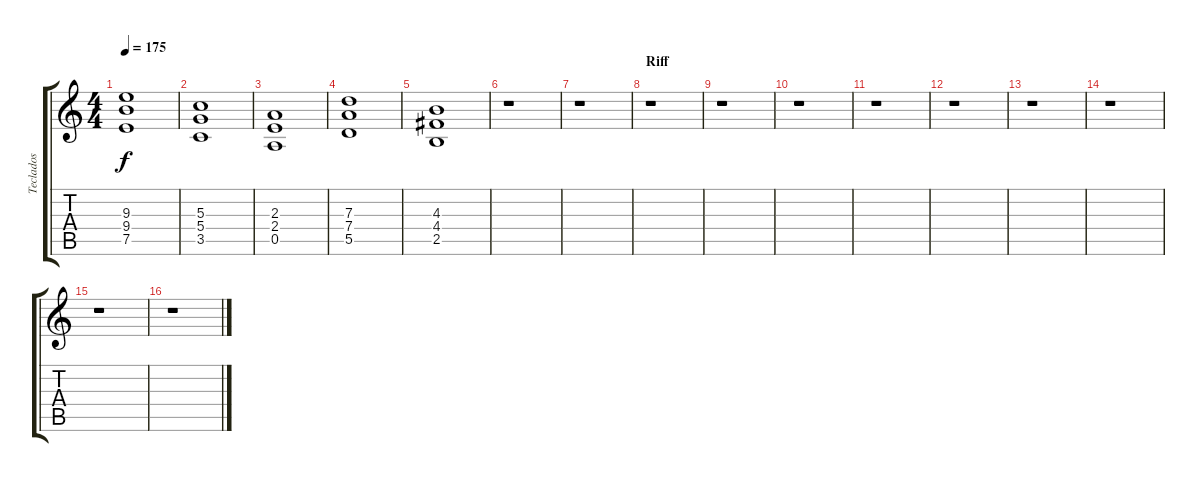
\track ("Teclados" "Teclados") {instrument stringensemble2}
\staff {score tabs}
\tuning (E5 B4 G4 D4 A3 E3) {hide}
\ts (4 4)
\tempo 175
\clef g2
\ks c
(9.3 9.4 7.5).1{dy f} |
(5.3 5.4 3.5).1 |
(2.3 2.4 0.5).1 |
(7.3 7.4 5.5).1 |
(4.3 4.4 2.5).1 |
r.1 |
r.1 |
\section ("" "Riff")
r.1 |
r.1 |
r.1 |
r.1 |
r.1 |
r.1 |
r.1 |
r.1 |
r.1
